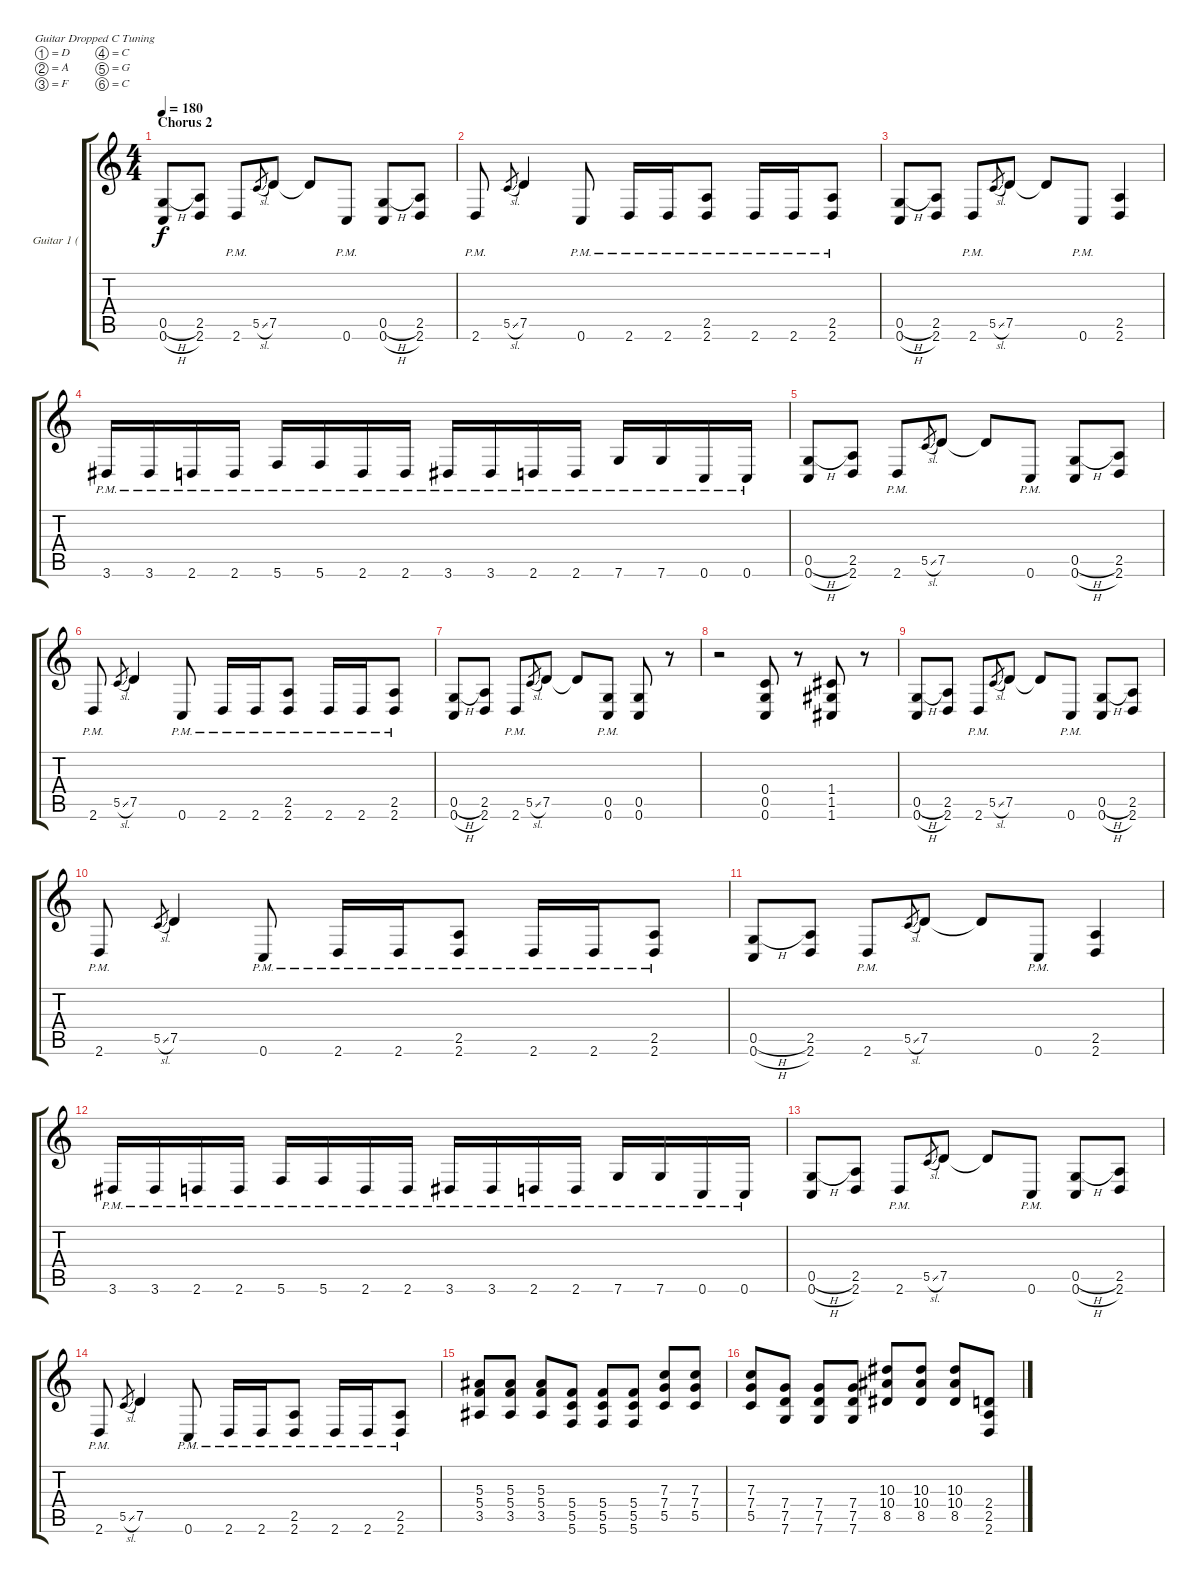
\defaultSystemsLayout 4
\bracketExtendMode groupsimilarinstruments
\firstSystemTrackNameOrientation horizontal
\otherSystemsTrackNameOrientation horizontal
\track ("Guitar 1 (Rhythm) Right" "Guitar 1 (") {instrument distortionguitar}
\staff {score tabs}
\tuning (D4 A3 F3 C3 G2 C2)
\ts (4 4)
\section ("" "Chorus 2")
\tempo 180
\clef g2
\ks c
(0.6{h} 0.5{h}).8{dy f} (2.6 2.5).8 2.6{pm}.8 5.5{sl}.8{gr} 7.5.8 7.5{t}.8 0.6{pm}.8 (0.6{h} 0.5{h}).8 (2.6 2.5).8 |
2.6{pm}.8 5.5{sl}.8{gr} 7.5.4 0.6{pm}.8 2.6{pm}.16 2.6{pm}.16 (2.6{pm} 2.5{pm}).8 2.6{pm}.16 2.6{pm}.16 (2.6{pm} 2.5{pm}).8 |
(0.6{h} 0.5{h}).8 (2.6 2.5).8 2.6{pm}.8 5.5{sl}.8{gr} 7.5.8 7.5{t}.8 0.6{pm}.8 (2.5 2.6).4 |
3.6{pm}.16 3.6{pm}.16 2.6{pm}.16 2.6{pm}.16 5.6{pm}.16 5.6{pm}.16 2.6{pm}.16 2.6{pm}.16 3.6{pm}.16 3.6{pm}.16 2.6{pm}.16 2.6{pm}.16 7.6{pm}.16 7.6{pm}.16 0.6{pm}.16 0.6{pm}.16 |
(0.6{h} 0.5{h}).8 (2.6 2.5).8 2.6{pm}.8 5.5{sl}.8{gr} 7.5.8 7.5{t}.8 0.6{pm}.8 (0.6{h} 0.5{h}).8 (2.6 2.5).8 |
2.6{pm}.8 5.5{sl}.8{gr} 7.5.4 0.6{pm}.8 2.6{pm}.16 2.6{pm}.16 (2.6{pm} 2.5{pm}).8 2.6{pm}.16 2.6{pm}.16 (2.6{pm} 2.5{pm}).8 |
(0.6{h} 0.5{h}).8 (2.6 2.5).8 2.6{pm}.8 5.5{sl}.8{gr} 7.5.8 7.5{t}.8 (0.6{pm} 0.5{pm}).8 (0.6 0.5).8 r.8 |
r.2 (0.6 0.5 0.4).8 r.8 (1.6 1.4 1.5).8 r.8 |
(0.6{h} 0.5{h}).8 (2.6 2.5).8 2.6{pm}.8 5.5{sl}.8{gr} 7.5.8 7.5{t}.8 0.6{pm}.8 (0.6{h} 0.5{h}).8 (2.6 2.5).8 |
2.6{pm}.8 5.5{sl}.8{gr} 7.5.4 0.6{pm}.8 2.6{pm}.16 2.6{pm}.16 (2.6{pm} 2.5{pm}).8 2.6{pm}.16 2.6{pm}.16 (2.6{pm} 2.5{pm}).8 |
(0.6{h} 0.5{h}).8 (2.6 2.5).8 2.6{pm}.8 5.5{sl}.8{gr} 7.5.8 7.5{t}.8 0.6{pm}.8 (2.5 2.6).4 |
3.6{pm}.16 3.6{pm}.16 2.6{pm}.16 2.6{pm}.16 5.6{pm}.16 5.6{pm}.16 2.6{pm}.16 2.6{pm}.16 3.6{pm}.16 3.6{pm}.16 2.6{pm}.16 2.6{pm}.16 7.6{pm}.16 7.6{pm}.16 0.6{pm}.16 0.6{pm}.16 |
(0.6{h} 0.5{h}).8 (2.6 2.5).8 2.6{pm}.8 5.5{sl}.8{gr} 7.5.8 7.5{t}.8 0.6{pm}.8 (0.6{h} 0.5{h}).8 (2.6 2.5).8 |
2.6{pm}.8 5.5{sl}.8{gr} 7.5.4 0.6{pm}.8 2.6{pm}.16 2.6{pm}.16 (2.6{pm} 2.5{pm}).8 2.6{pm}.16 2.6{pm}.16 (2.6{pm} 2.5{pm}).8 |
(3.5 5.4 5.3).8 (3.5 5.4 5.3).8 (3.5 5.3 5.4).8 (5.6 5.4 5.5).8 (5.6 5.5 5.4).8 (5.6 5.5 5.4).8 (5.5 7.4 7.3).8 (5.5 7.4 7.3).8 |
(5.5 7.3 7.4).8 (7.6 7.5 7.4).8 (7.6 7.5 7.4).8 (7.6 7.5 7.4).8 (8.5 10.3 10.4).8 (8.5 10.3 10.4).8 (8.5 10.3 10.4).8 (2.6 2.5 2.4).8
